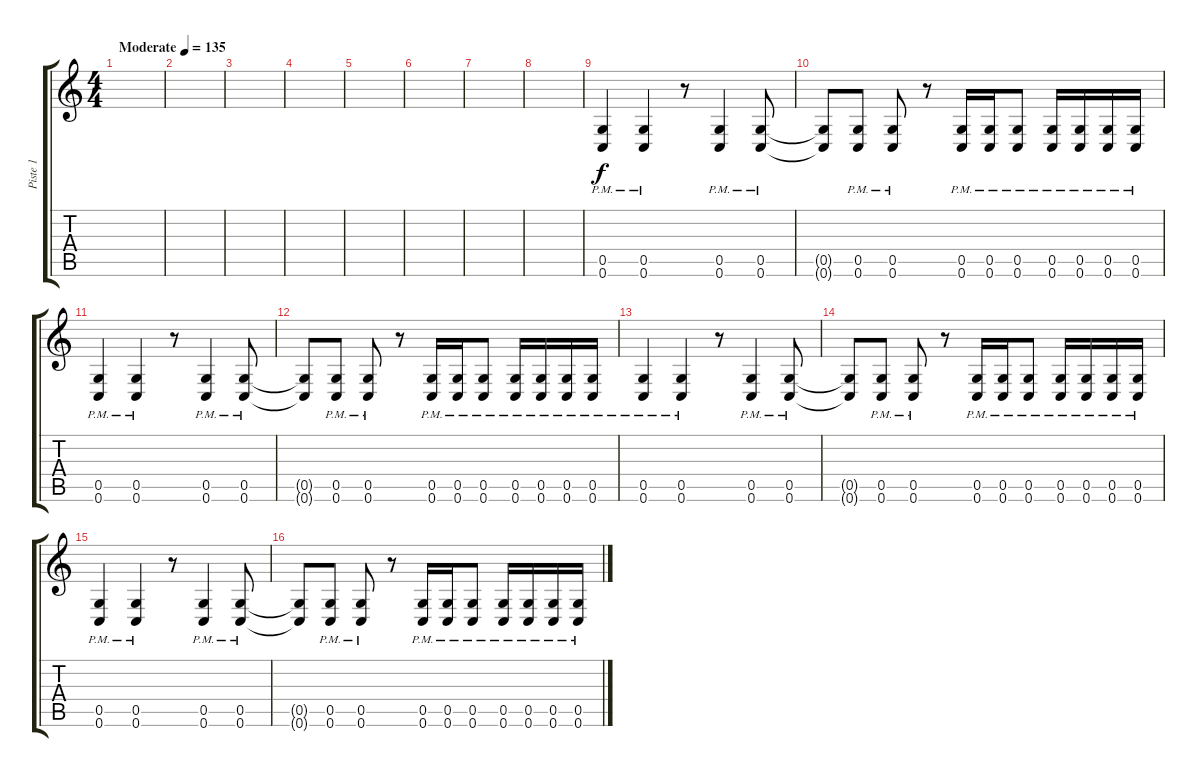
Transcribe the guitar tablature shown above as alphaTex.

\track ("Piste 1" "Piste 1") {instrument distortionguitar}
\staff {score tabs}
\tuning (D4 A3 F3 C3 G2 C2) {hide}
\ts (4 4)
\tempo (135 "Moderate")
\clef g2
\ks c
|
|
|
|
|
|
|
|
(0.5{pm} 0.6).4 (0.5{pm} 0.6).4 r.8 (0.5{pm} 0.6{pm}).4 (0.5{pm} 0.6{pm}).8 |
(0.5{t} 0.6{t}).8 (0.5 0.6{pm}).8 (0.5 0.6{pm}).8 r.8 (0.5{pm} 0.6).16 (0.5{pm} 0.6).16 (0.5{pm} 0.6).8 (0.5{pm} 0.6).16 (0.5{pm} 0.6).16 (0.5{pm} 0.6).16 (0.5{pm} 0.6).16 |
(0.5{pm} 0.6).4 (0.5{pm} 0.6).4 r.8 (0.5{pm} 0.6{pm}).4 (0.5{pm} 0.6{pm}).8 |
(0.5{t} 0.6{t}).8 (0.5 0.6{pm}).8 (0.5 0.6{pm}).8 r.8 (0.5{pm} 0.6).16 (0.5{pm} 0.6).16 (0.5{pm} 0.6).8 (0.5{pm} 0.6).16 (0.5{pm} 0.6).16 (0.5{pm} 0.6).16 (0.5{pm} 0.6).16 |
(0.5{pm} 0.6).4 (0.5{pm} 0.6).4 r.8 (0.5{pm} 0.6{pm}).4 (0.5{pm} 0.6{pm}).8 |
(0.5{t} 0.6{t}).8 (0.5 0.6{pm}).8 (0.5 0.6{pm}).8 r.8 (0.5{pm} 0.6).16 (0.5{pm} 0.6).16 (0.5{pm} 0.6).8 (0.5{pm} 0.6).16 (0.5{pm} 0.6).16 (0.5{pm} 0.6).16 (0.5{pm} 0.6).16 |
(0.5{pm} 0.6).4 (0.5{pm} 0.6).4 r.8 (0.5{pm} 0.6{pm}).4 (0.5{pm} 0.6{pm}).8 |
(0.5{t} 0.6{t}).8 (0.5 0.6{pm}).8 (0.5 0.6{pm}).8 r.8 (0.5{pm} 0.6).16 (0.5{pm} 0.6).16 (0.5{pm} 0.6).8 (0.5{pm} 0.6).16 (0.5{pm} 0.6).16 (0.5{pm} 0.6).16 (0.5{pm} 0.6).16
